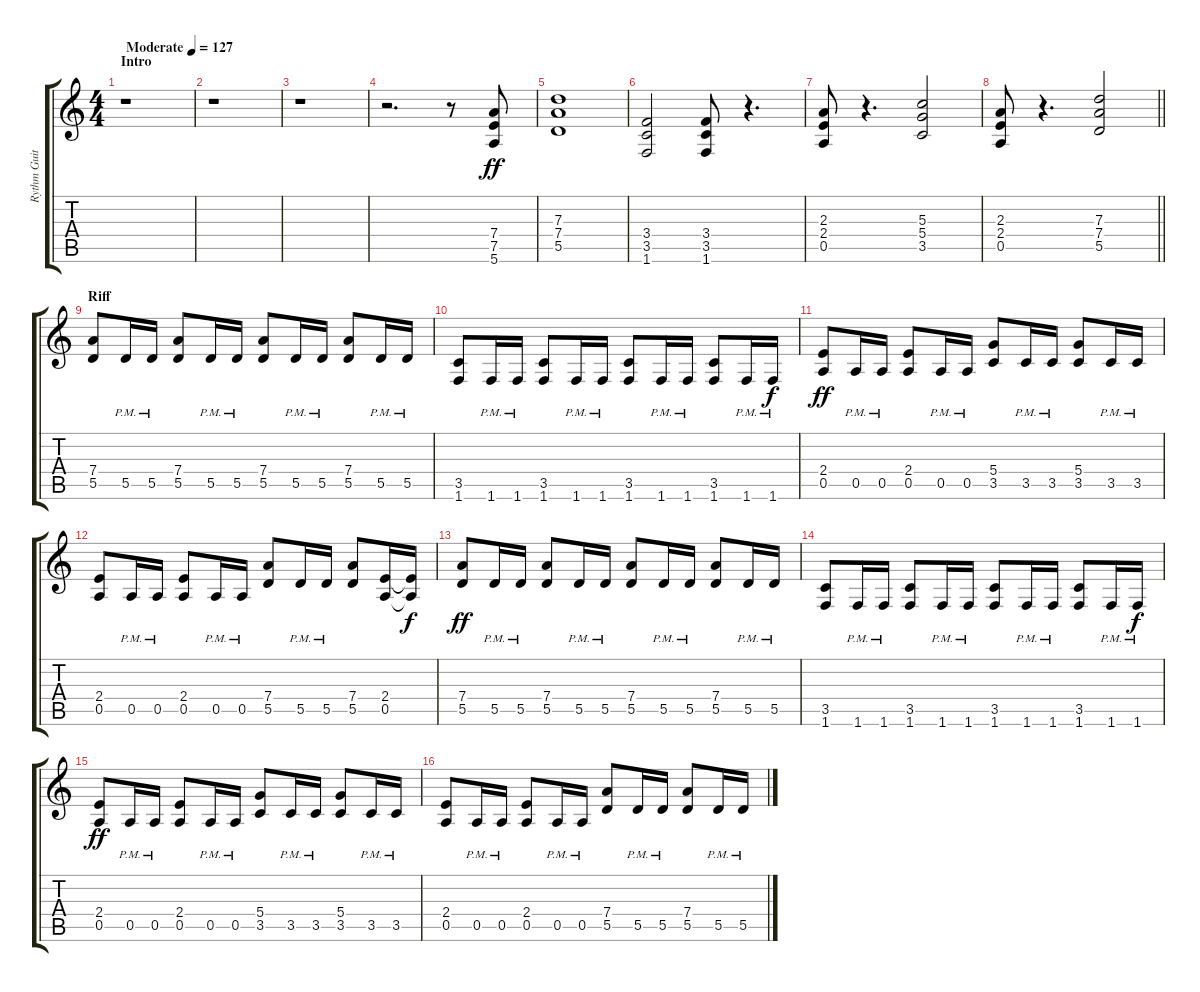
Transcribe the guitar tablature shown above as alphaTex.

\track ("Rythm Guitar" "Rythm Guit") {instrument overdrivenguitar}
\staff {score tabs}
\tuning (E4 B3 G3 D3 A2 E2) {hide}
\ts (4 4)
\section ("" "Intro")
\tempo (127 "Moderate")
\clef g2
\ks c
r.1{dy ff instrument overdrivenguitar} |
r.1 |
r.1 |
r.2{d} r.8 (7.4 7.5 5.6).8 |
(7.3 7.4 5.5).1 |
(3.4 3.5 1.6).2 (3.4 3.5 1.6).8 r.4{d} |
(2.3 2.4 0.5).8 r.4{d} (5.3 5.4 3.5).2 |
\barLineRight lightlight
(2.3 2.4 0.5).8 r.4{d} (7.3 7.4 5.5).2 |
\section ("" "Riff")
(7.4 5.5).8 5.5{pm}.16 5.5{pm}.16 (7.4 5.5).8 5.5{pm}.16 5.5{pm}.16 (7.4 5.5).8 5.5{pm}.16 5.5{pm}.16 (7.4 5.5).8 5.5{pm}.16 5.5{pm}.16 |
(3.5 1.6).8 1.6{pm}.16 1.6{pm}.16 (3.5 1.6).8 1.6{pm}.16 1.6{pm}.16 (3.5 1.6).8 1.6{pm}.16 1.6{pm}.16 (3.5 1.6).8 1.6{pm}.16 1.6{pm}.16{dy f} |
(2.4 0.5).8{dy ff} 0.5{pm}.16 0.5{pm}.16 (2.4 0.5).8 0.5{pm}.16 0.5{pm}.16 (5.4 3.5).8 3.5{pm}.16 3.5{pm}.16 (5.4 3.5).8 3.5{pm}.16 3.5{pm}.16 |
(2.4 0.5).8 0.5{pm}.16 0.5{pm}.16 (2.4 0.5).8 0.5{pm}.16 0.5{pm}.16 (7.4 5.5).8 5.5{pm}.16 5.5{pm}.16 (7.4 5.5).8 (2.4 0.5).16 (2.4{t} 0.5{t}).16{dy f} |
(7.4 5.5).8{dy ff} 5.5{pm}.16 5.5{pm}.16 (7.4 5.5).8 5.5{pm}.16 5.5{pm}.16 (7.4 5.5).8 5.5{pm}.16 5.5{pm}.16 (7.4 5.5).8 5.5{pm}.16 5.5{pm}.16 |
(3.5 1.6).8 1.6{pm}.16 1.6{pm}.16 (3.5 1.6).8 1.6{pm}.16 1.6{pm}.16 (3.5 1.6).8 1.6{pm}.16 1.6{pm}.16 (3.5 1.6).8 1.6{pm}.16 1.6{pm}.16{dy f} |
(2.4 0.5).8{dy ff} 0.5{pm}.16 0.5{pm}.16 (2.4 0.5).8 0.5{pm}.16 0.5{pm}.16 (5.4 3.5).8 3.5{pm}.16 3.5{pm}.16 (5.4 3.5).8 3.5{pm}.16 3.5{pm}.16 |
(2.4 0.5).8 0.5{pm}.16 0.5{pm}.16 (2.4 0.5).8 0.5{pm}.16 0.5{pm}.16 (7.4 5.5).8 5.5{pm}.16 5.5{pm}.16 (7.4 5.5).8 5.5{pm}.16 5.5{pm}.16
